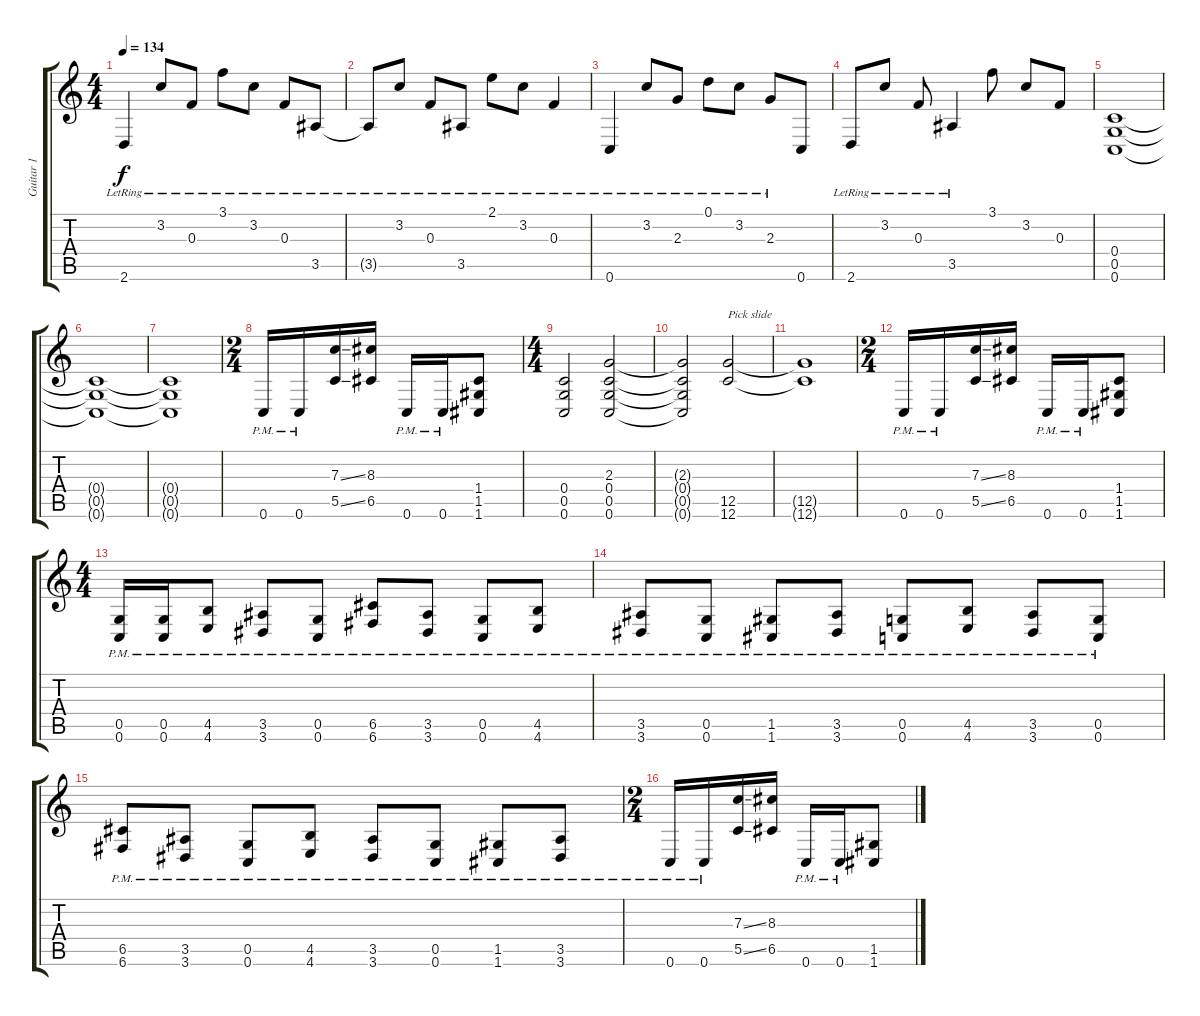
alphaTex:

\track ("Guitar 1" "Guitar 1") {instrument distortionguitar}
\staff {score tabs}
\tuning (D4 A3 F3 C3 G2 C2) {hide}
\ts (4 4)
\tempo 134
\clef g2
\ks c
2.6{lr}.4{dy f} 3.2{lr}.8 0.3{lr}.8 3.1{lr}.8 3.2{lr}.8 0.3{lr}.8 3.5{lr}.8 |
3.5{lr t}.8 3.2{lr}.8 0.3{lr}.8 3.5{lr}.8 2.1{lr}.8 3.2{lr}.8 0.3{lr}.4 |
0.6{lr}.4 3.2{lr}.8 2.3{lr}.8 0.1{lr}.8 3.2{lr}.8 2.3{lr}.8 0.6.8 |
2.6{lr}.8 3.2{lr}.8 0.3{lr}.8 3.5{lr}.4 3.1.8 3.2.8 0.3.8 |
(0.4 0.5 0.6).1 |
(0.4{t} 0.5{t} 0.6{t}).1 |
(0.4{t} 0.5{t} 0.6{t}).1 |
\ts (2 4)
0.6{pm}.16 0.6{pm}.16 (7.3{ss} 5.5{ss}).16 (8.3 6.5).16 0.6{pm}.16 0.6{pm}.16 (1.4 1.5 1.6).8 |
\ts (4 4)
(0.4 0.5 0.6).2 (2.3 0.4 0.5 0.6).2 |
(2.3{t} 0.4{t} 0.5{t} 0.6{t}).2 (12.5 12.6).2{txt "Pick slide"} |
(12.5{t} 12.6{t}).1 |
\ts (2 4)
0.6{pm}.16 0.6{pm}.16 (7.3{ss} 5.5{ss}).16 (8.3 6.5).16 0.6{pm}.16 0.6{pm}.16 (1.4 1.5 1.6).8 |
\ts (4 4)
(0.5{pm} 0.6{pm}).16 (0.5{pm} 0.6{pm}).16 (4.5{pm} 4.6{pm}).8 (3.5{pm} 3.6{pm}).8 (0.5{pm} 0.6{pm}).8 (6.5{pm} 6.6{pm}).8 (3.5{pm} 3.6{pm}).8 (0.5{pm} 0.6{pm}).8 (4.5{pm} 4.6{pm}).8 |
(3.5{pm} 3.6{pm}).8 (0.5{pm} 0.6{pm}).8 (1.5{pm} 1.6{pm}).8 (3.5{pm} 3.6{pm}).8 (0.5{pm} 0.6{pm}).8 (4.5{pm} 4.6{pm}).8 (3.5{pm} 3.6{pm}).8 (0.5{pm} 0.6{pm}).8 |
(6.5{pm} 6.6{pm}).8 (3.5{pm} 3.6{pm}).8 (0.5{pm} 0.6{pm}).8 (4.5{pm} 4.6{pm}).8 (3.5{pm} 3.6{pm}).8 (0.5{pm} 0.6{pm}).8 (1.5{pm} 1.6{pm}).8 (3.5{pm} 3.6{pm}).8 |
\ts (2 4)
0.6{pm}.16 0.6{pm}.16 (7.3{ss} 5.5{ss}).16 (8.3 6.5).16 0.6{pm}.16 0.6{pm}.16 (1.5 1.6).8
